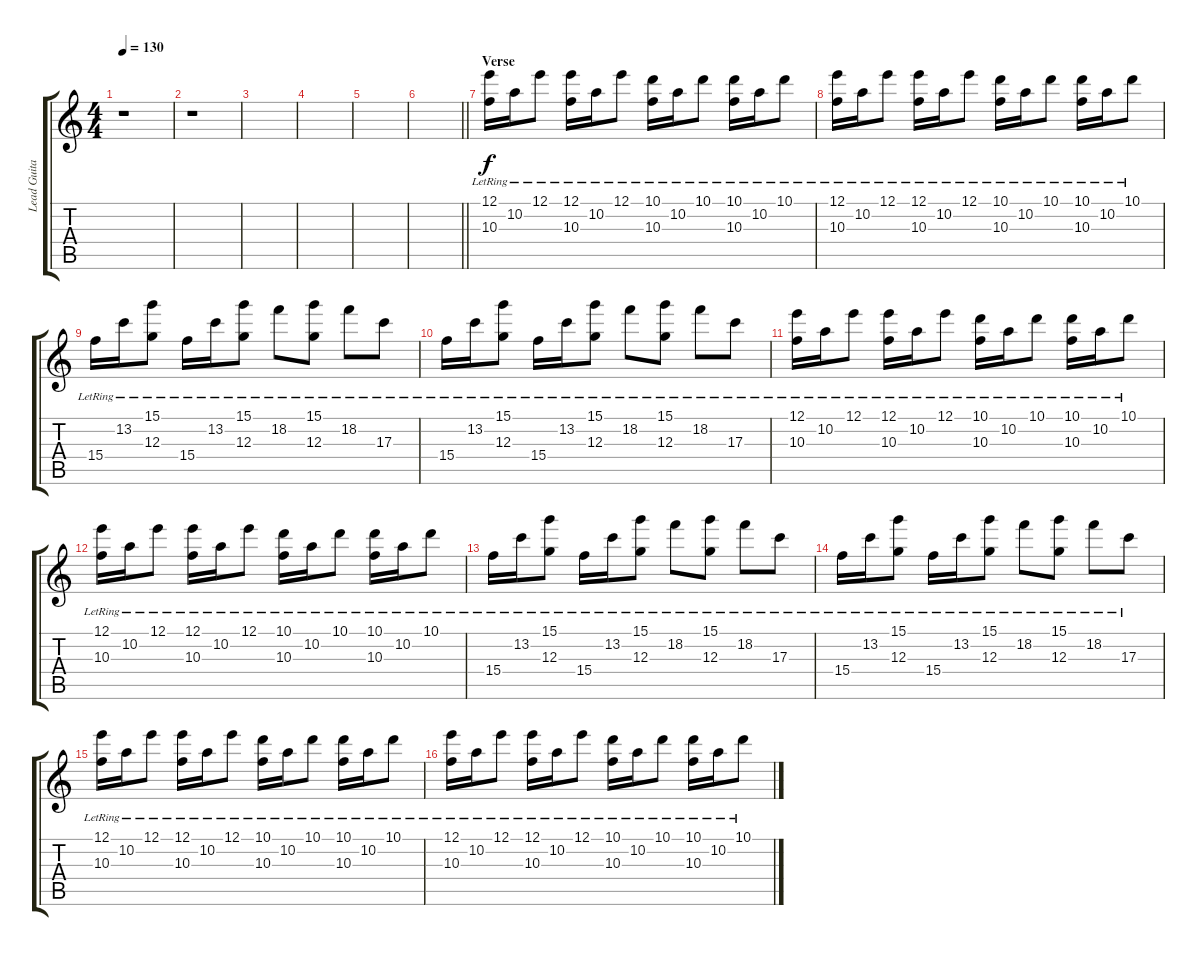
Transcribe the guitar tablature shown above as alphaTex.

\track ("Lead Guitar III" "Lead Guita") {instrument acousticguitarnylon}
\staff {score tabs}
\tuning (E4 B3 G3 D3 A2 E2) {hide}
\ts (4 4)
\tempo 130
\clef g2
\ks c
r.1{dy f} |
r.1 |
|
|
|
\barLineRight lightlight
|
\section ("" "Verse")
(12.1{lr} 10.3{lr}).16 10.2{lr}.16 12.1{lr}.8 (12.1{lr} 10.3{lr}).16 10.2{lr}.16 12.1{lr}.8 (10.1{lr} 10.3{lr}).16 10.2{lr}.16 10.1{lr}.8 (10.1{lr} 10.3{lr}).16 10.2{lr}.16 10.1{lr}.8 |
(12.1{lr} 10.3{lr}).16 10.2{lr}.16 12.1{lr}.8 (12.1{lr} 10.3{lr}).16 10.2{lr}.16 12.1{lr}.8 (10.1{lr} 10.3{lr}).16 10.2{lr}.16 10.1{lr}.8 (10.1{lr} 10.3{lr}).16 10.2{lr}.16 10.1{lr}.8 |
15.4{lr}.16 13.2{lr}.16 (15.1{lr} 12.3{lr}).8 15.4{lr}.16 13.2{lr}.16 (15.1{lr} 12.3{lr}).8 18.2{lr}.8 (15.1{lr} 12.3{lr}).8 18.2{lr}.8 17.3{lr}.8 |
15.4{lr}.16 13.2{lr}.16 (15.1{lr} 12.3{lr}).8 15.4{lr}.16 13.2{lr}.16 (15.1{lr} 12.3{lr}).8 18.2{lr}.8 (15.1{lr} 12.3{lr}).8 18.2{lr}.8 17.3{lr}.8 |
(12.1{lr} 10.3{lr}).16 10.2{lr}.16 12.1{lr}.8 (12.1{lr} 10.3{lr}).16 10.2{lr}.16 12.1{lr}.8 (10.1{lr} 10.3{lr}).16 10.2{lr}.16 10.1{lr}.8 (10.1{lr} 10.3{lr}).16 10.2{lr}.16 10.1{lr}.8 |
(12.1{lr} 10.3{lr}).16 10.2{lr}.16 12.1{lr}.8 (12.1{lr} 10.3{lr}).16 10.2{lr}.16 12.1{lr}.8 (10.1{lr} 10.3{lr}).16 10.2{lr}.16 10.1{lr}.8 (10.1{lr} 10.3{lr}).16 10.2{lr}.16 10.1{lr}.8 |
15.4{lr}.16 13.2{lr}.16 (15.1{lr} 12.3{lr}).8 15.4{lr}.16 13.2{lr}.16 (15.1{lr} 12.3{lr}).8 18.2{lr}.8 (15.1{lr} 12.3{lr}).8 18.2{lr}.8 17.3{lr}.8 |
15.4{lr}.16 13.2{lr}.16 (15.1{lr} 12.3{lr}).8 15.4{lr}.16 13.2{lr}.16 (15.1{lr} 12.3{lr}).8 18.2{lr}.8 (15.1{lr} 12.3{lr}).8 18.2{lr}.8 17.3{lr}.8 |
(12.1{lr} 10.3{lr}).16 10.2{lr}.16 12.1{lr}.8 (12.1{lr} 10.3{lr}).16 10.2{lr}.16 12.1{lr}.8 (10.1{lr} 10.3{lr}).16 10.2{lr}.16 10.1{lr}.8 (10.1{lr} 10.3{lr}).16 10.2{lr}.16 10.1{lr}.8 |
(12.1{lr} 10.3{lr}).16 10.2{lr}.16 12.1{lr}.8 (12.1{lr} 10.3{lr}).16 10.2{lr}.16 12.1{lr}.8 (10.1{lr} 10.3{lr}).16 10.2{lr}.16 10.1{lr}.8 (10.1{lr} 10.3{lr}).16 10.2{lr}.16 10.1{lr}.8
